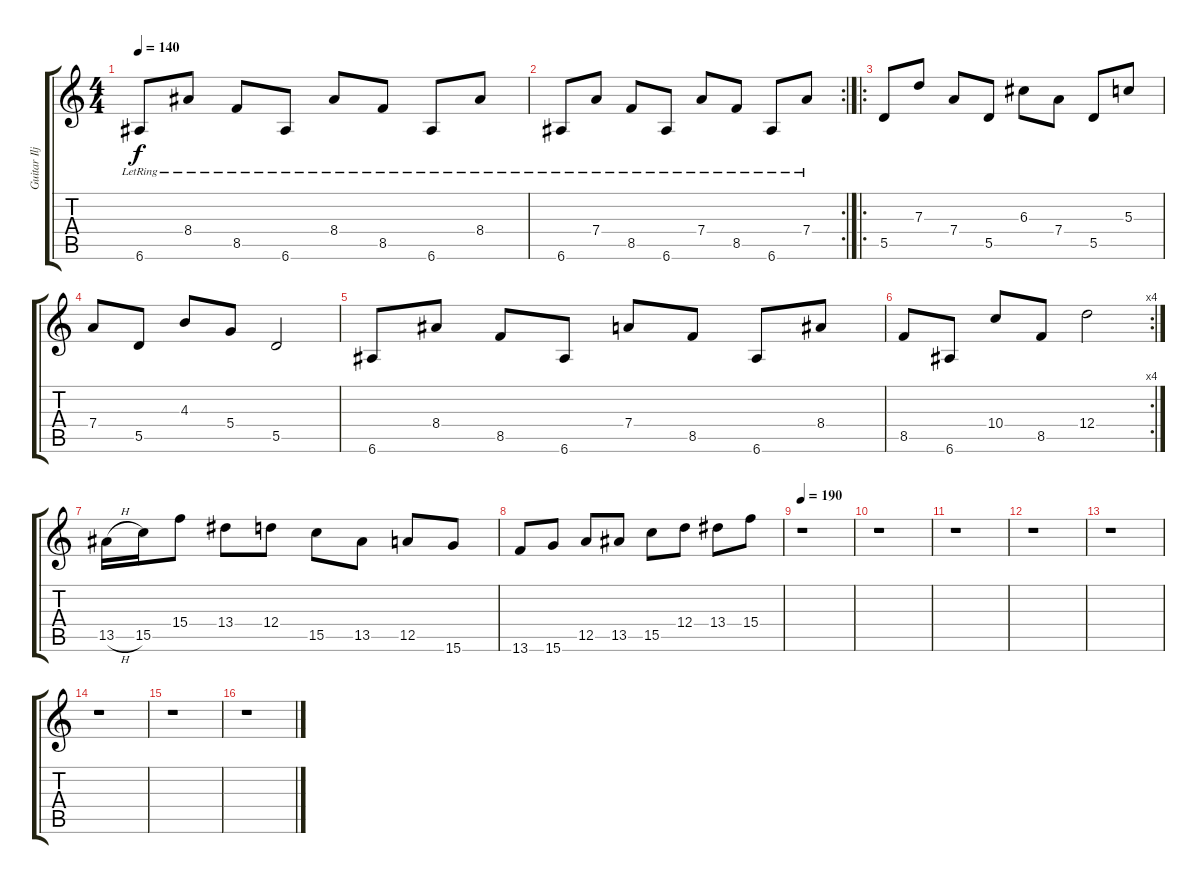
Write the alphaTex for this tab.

\track ("Guitar Ilja (clean)" "Guitar Ilj") {instrument acousticguitarnylon}
\staff {score tabs}
\tuning (E4 B3 G3 D3 A2 E2) {hide}
\ts (4 4)
\tempo 140
\clef g2
\ks c
6.6{lr}.8{dy f} 8.4{lr}.8 8.5{lr}.8 6.6{lr}.8 8.4{lr}.8 8.5{lr}.8 6.6{lr}.8 8.4{lr}.8 |
\rc 2
6.6{lr}.8 7.4{lr}.8 8.5{lr}.8 6.6{lr}.8 7.4{lr}.8 8.5{lr}.8 6.6{lr}.8 7.4{lr}.8 |
\ro
5.5.8 7.3.8 7.4.8 5.5.8 6.3.8 7.4.8 5.5.8 5.3.8 |
7.4.8 5.5.8 4.3.8 5.4.8 5.5.2 |
6.6.8 8.4.8 8.5.8 6.6.8 7.4.8 8.5.8 6.6.8 8.4.8 |
\rc 4
8.5.8 6.6.8 10.4.8 8.5.8 12.4.2 |
13.5{h}.16 15.5.16 15.4.8 13.4.8 12.4.8 15.5.8 13.5.8 12.5.8 15.6.8 |
13.6.8 15.6.8 12.5.8 13.5.8 15.5.8 12.4.8 13.4.8 15.4.8 |
\tempo 190
r.1 |
r.1 |
r.1 |
r.1 |
r.1 |
r.1 |
r.1 |
r.1
